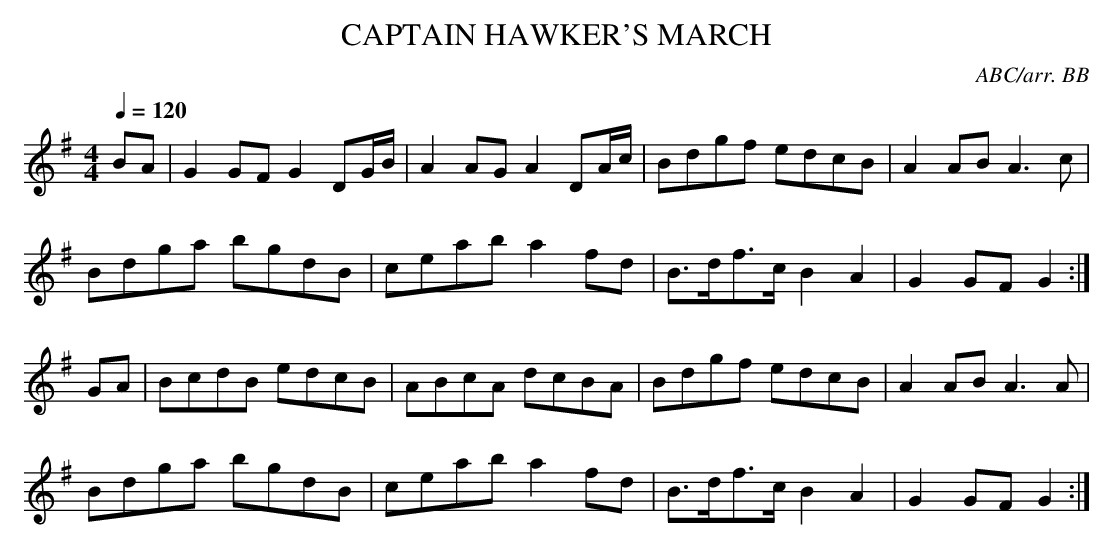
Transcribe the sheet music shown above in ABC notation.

X:1
T:CAPTAIN HAWKER'S MARCH
C:ABC/arr. BB
Q:1/4=120
M:4/4
L:1/8
K:G
BA|G2GF G2DG/B/|A2AG A2DA/c/|Bdgf edcB|A2AB A3c|
Bdga bgdB|ceab a2fd|B>df>c B2 A2|G2GF G2 :|
GA|BcdB edcB|ABcA dcBA|Bdgf edcB|A2AB A3A|
Bdga bgdB|ceab a2fd|B>df>c B2 A2|G2GF G2 :|
